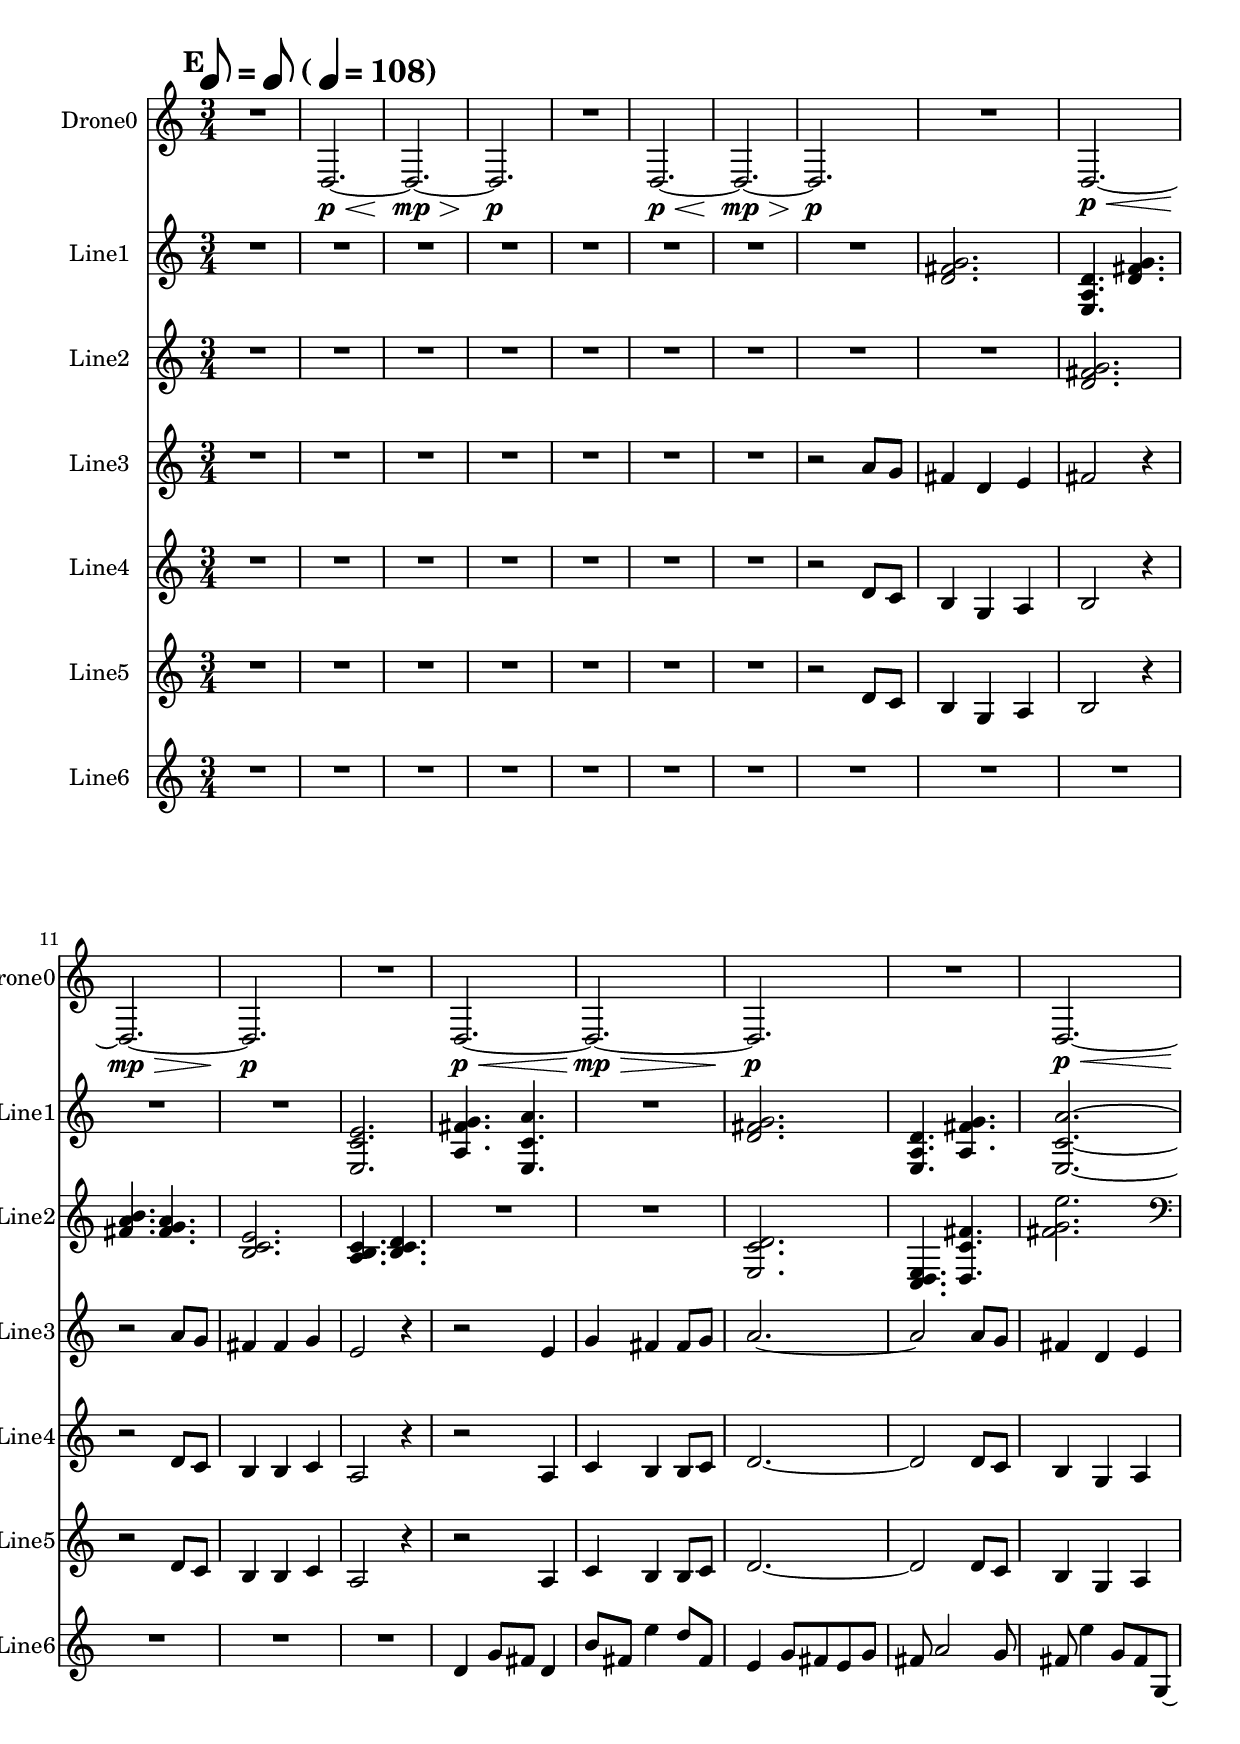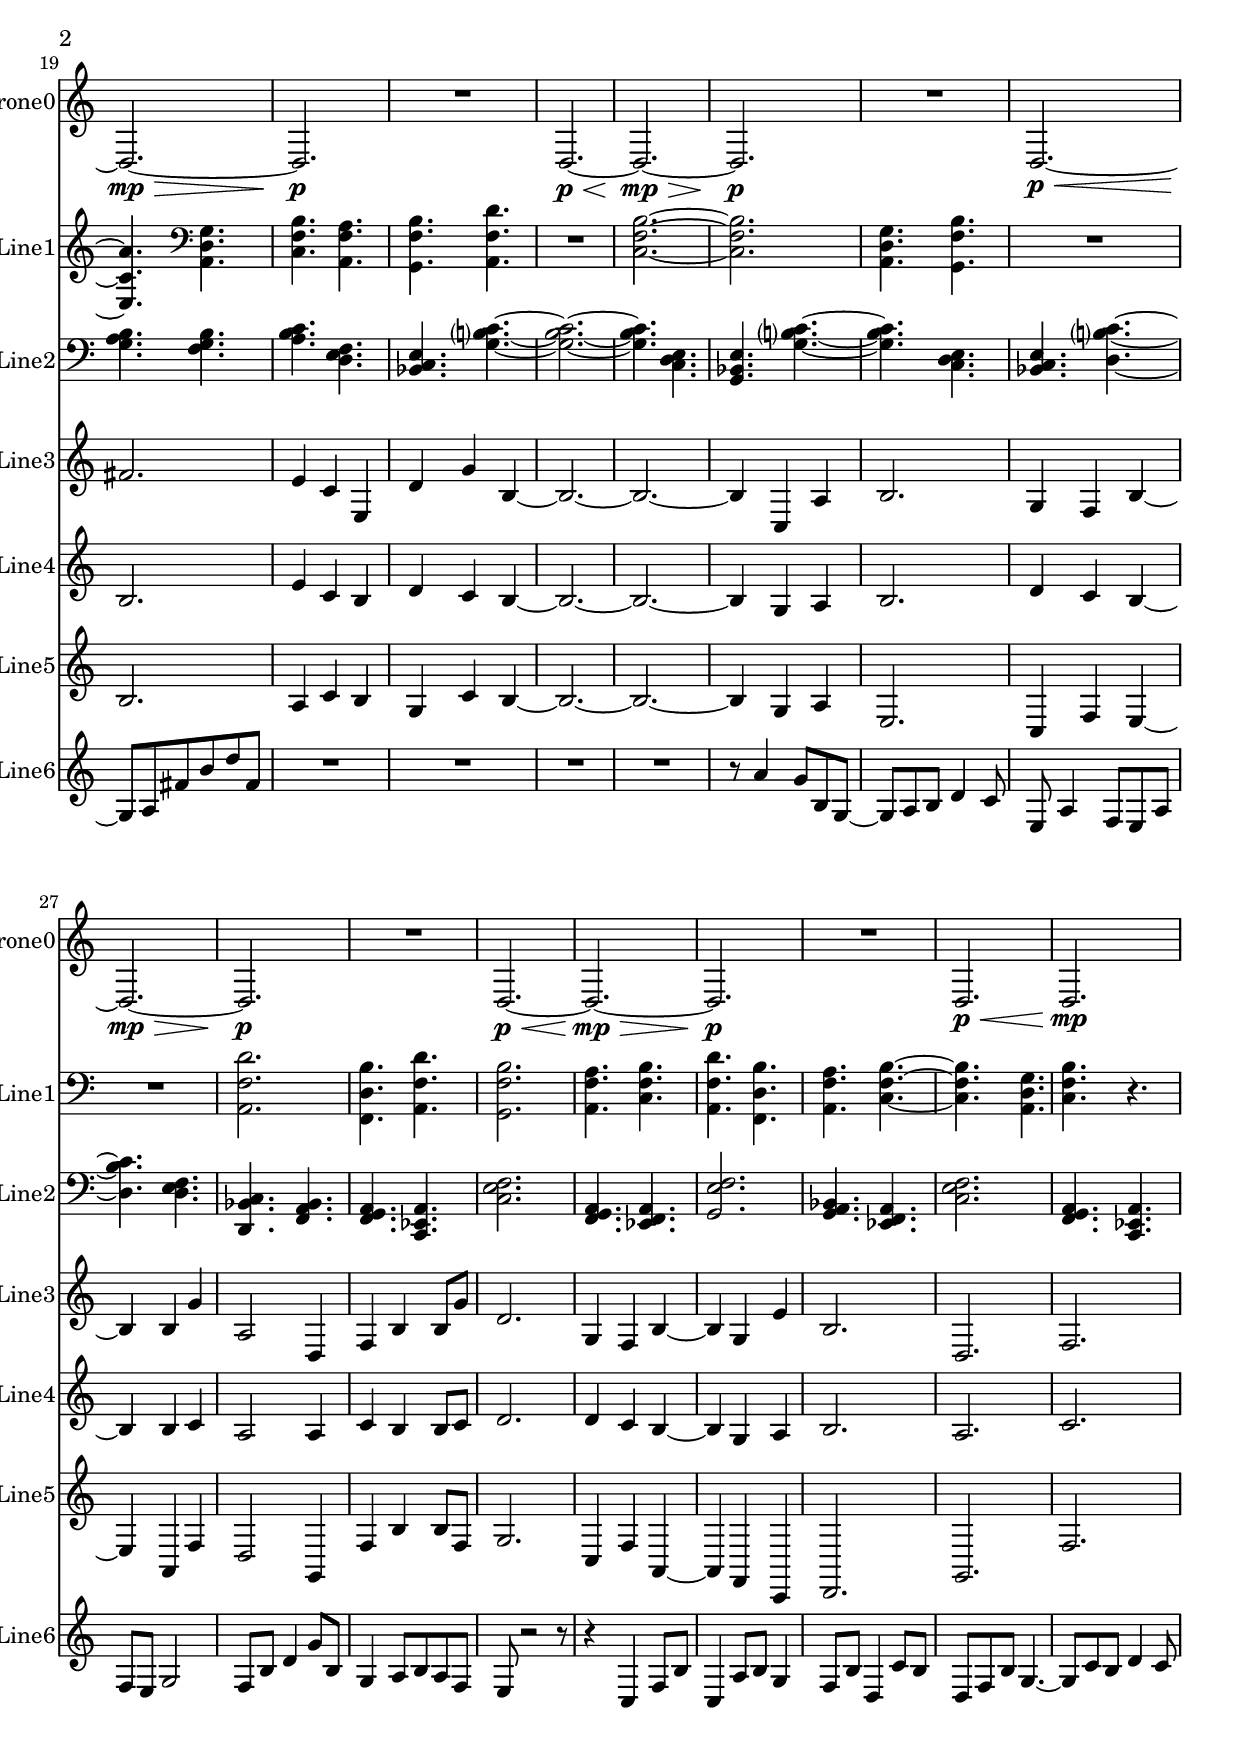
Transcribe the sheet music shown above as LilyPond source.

% 2016-11-06 00:33

\version "2.18.2"
\language "english"

\header {
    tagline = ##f
}

\layout {}

\paper {}

\score {
    \new Score <<
        \new Staff {
            \set Staff.instrumentName = \markup { Drone0 }
            \set Staff.shortInstrumentName = \markup { Drone0 }
            \time 3/4
            {
                \numericTimeSignature
                \bar "||"
                \compressFullBarRests
                \tempo \markup \fontsize #3 { \note #"8" #1 = \note #"8" #1 (\note #"4" #1 = 108) }
                \accidentalStyle modern-cautionary
                {
                    \mark #5
                    \mark #5
                    R1 * 3/4
                }
                d2. \p ~ \<
                d2. \mp ~ \>
                d2. \p
                {
                    R1 * 3/4
                }
                d2. \p ~ \<
                d2. \mp ~ \>
                d2. \p
                {
                    R1 * 3/4
                }
                d2. \p ~ \<
                d2. \mp ~ \>
                d2. \p
                {
                    R1 * 3/4
                }
                d2. \p ~ \<
                d2. \mp ~ \>
                d2. \p
                {
                    R1 * 3/4
                }
                d2. \p ~ \<
                d2. \mp ~ \>
                d2. \p
                {
                    R1 * 3/4
                }
                d2. \p ~ \<
                d2. \mp ~ \>
                d2. \p
                {
                    R1 * 3/4
                }
                d2. \p ~ \<
                d2. \mp ~ \>
                d2. \p
                {
                    R1 * 3/4
                }
                d2. \p ~ \<
                d2. \mp ~ \>
                d2. \p
                {
                    R1 * 3/4
                }
                d2. \p \<
                d2. \mp
            }
        }
        \new Staff {
            \set Staff.instrumentName = \markup { Line1 }
            \set Staff.shortInstrumentName = \markup { Line1 }
            \time 3/4
            {
                \numericTimeSignature
                \bar "||"
                \compressFullBarRests
                \tempo \markup \fontsize #3 { \note #"8" #1 = \note #"8" #1 (\note #"4" #1 = 108) }
                \accidentalStyle modern-cautionary
                {
                    \mark #5
                    \mark #5
                    R1 * 6
                }
                <d' fs' g'>2.
                <e a d'>4.
                <d' fs' g'>4.
                {
                    R1 * 3/2
                }
                <e c' e'>2.
                <a fs' g'>4.
                <e c' a'>4.
                {
                    R1 * 3/4
                }
                <d' fs' g'>2.
                <e a d'>4.
                <a fs' g'>4.
                <e c' a'>2. ~
                <e c' a'>4.
                \clef bass
                <a, d g>4.
                <c f b>4.
                <a, f a>4.
                <g, f b>4.
                <a, f d'>4.
                {
                    R1 * 3/4
                }
                <c f b>2. ~
                <c f b>2.
                <a, d g>4.
                <g, f b>4.
                {
                    R1 * 3/2
                }
                <a, f d'>2.
                <f, d b>4.
                <a, f d'>4.
                <g, f b>2.
                <a, f a>4.
                <c f b>4.
                <a, f d'>4.
                <f, d b>4.
                <a, f a>4.
                <c f b>4. ~
                <c f b>4.
                <a, d g>4.
                <c f b>4.
                r4.
            }
        }
        \new Staff {
            \set Staff.instrumentName = \markup { Line2 }
            \set Staff.shortInstrumentName = \markup { Line2 }
            \time 3/4
            {
                \numericTimeSignature
                \bar "||"
                \compressFullBarRests
                \tempo \markup \fontsize #3 { \note #"8" #1 = \note #"8" #1 (\note #"4" #1 = 108) }
                \accidentalStyle modern-cautionary
                {
                    \mark #5
                    \mark #5
                    R1 * 27/4
                }
                <d' fs' g'>2.
                <fs' a' b'>4.
                <fs' g' a'>4.
                <b c' e'>2.
                <a b c'>4.
                <b c' d'>4.
                {
                    R1 * 3/2
                }
                <e c' d'>2.
                <c d e>4.
                <d c' fs'>4.
                <fs' g' e''>2.
                \clef bass
                <g a b>4.
                <f g b>4.
                <a b c'>4.
                <d e f>4.
                <bf, c e>4.
                <g b c'>4. ~
                <g b c'>2. ~
                <g b c'>4.
                <c d e>4.
                <g, bf, e>4.
                <g b c'>4. ~
                <g b c'>4.
                <c d e>4.
                <bf, c e>4.
                <d b c'>4. ~
                <d b c'>4.
                <d e f>4.
                <d, bf, c>4.
                <f, a, bf,>4.
                <f, g, a,>4.
                <c, ef, a,>4.
                <c e f>2.
                <f, g, a,>4.
                <ef, f, a,>4.
                <g, e f>2.
                <g, a, bf,>4.
                <ef, f, a,>4.
                <c e f>2.
                <f, g, a,>4.
                <c, ef, a,>4.
            }
        }
        \new Staff {
            \set Staff.instrumentName = \markup { Line3 }
            \set Staff.shortInstrumentName = \markup { Line3 }
            \time 3/4
            {
                \numericTimeSignature
                \bar "||"
                \compressFullBarRests
                \tempo \markup \fontsize #3 { \note #"8" #1 = \note #"8" #1 (\note #"4" #1 = 108) }
                \accidentalStyle modern-cautionary
                {
                    \mark #5
                    \mark #5
                    R1 * 21/4
                }
                r2
                a'8 [
                g'8 ]
                fs'4
                d'4
                e'4
                fs'2
                r4
                r2
                a'8 [
                g'8 ]
                fs'4
                fs'4
                g'4
                e'2
                r4
                r2
                e'4
                g'4
                fs'4
                fs'8 [
                g'8 ]
                a'2. ~
                a'2
                a'8 [
                g'8 ]
                fs'4
                d'4
                e'4
                fs'2.
                e'4
                c'4
                e4
                d'4
                g'4
                b4 ~
                b2. ~
                b2. ~
                b4
                c4
                a4
                b2.
                g4
                f4
                b4 ~
                b4
                b4
                g'4
                a2
                d4
                f4
                b4
                b8 [
                g'8 ]
                d'2.
                g4
                f4
                b4 ~
                b4
                g4
                e'4
                b2.
                d2.
                f2.
            }
        }
        \new Staff {
            \set Staff.instrumentName = \markup { Line4 }
            \set Staff.shortInstrumentName = \markup { Line4 }
            \time 3/4
            {
                \numericTimeSignature
                \bar "||"
                \compressFullBarRests
                \tempo \markup \fontsize #3 { \note #"8" #1 = \note #"8" #1 (\note #"4" #1 = 108) }
                \accidentalStyle modern-cautionary
                {
                    \mark #5
                    \mark #5
                    R1 * 21/4
                }
                r2
                d'8 [
                c'8 ]
                b4
                g4
                a4
                b2
                r4
                r2
                d'8 [
                c'8 ]
                b4
                b4
                c'4
                a2
                r4
                r2
                a4
                c'4
                b4
                b8 [
                c'8 ]
                d'2. ~
                d'2
                d'8 [
                c'8 ]
                b4
                g4
                a4
                b2.
                e'4
                c'4
                b4
                d'4
                c'4
                b4 ~
                b2. ~
                b2. ~
                b4
                g4
                a4
                b2.
                d'4
                c'4
                b4 ~
                b4
                b4
                c'4
                a2
                a4
                c'4
                b4
                b8 [
                c'8 ]
                d'2.
                d'4
                c'4
                b4 ~
                b4
                g4
                a4
                b2.
                a2.
                c'2.
            }
        }
        \new Staff {
            \set Staff.instrumentName = \markup { Line5 }
            \set Staff.shortInstrumentName = \markup { Line5 }
            \time 3/4
            {
                \numericTimeSignature
                \bar "||"
                \compressFullBarRests
                \tempo \markup \fontsize #3 { \note #"8" #1 = \note #"8" #1 (\note #"4" #1 = 108) }
                \accidentalStyle modern-cautionary
                {
                    \mark #5
                    \mark #5
                    R1 * 21/4
                }
                r2
                d'8 [
                c'8 ]
                b4
                g4
                a4
                b2
                r4
                r2
                d'8 [
                c'8 ]
                b4
                b4
                c'4
                a2
                r4
                r2
                a4
                c'4
                b4
                b8 [
                c'8 ]
                d'2. ~
                d'2
                d'8 [
                c'8 ]
                b4
                g4
                a4
                b2.
                a4
                c'4
                b4
                g4
                c'4
                b4 ~
                b2. ~
                b2. ~
                b4
                g4
                a4
                e2.
                c4
                f4
                e4 ~
                e4
                a,4
                f4
                d2
                g,4
                f4
                b4
                b8 [
                f8 ]
                g2.
                c4
                f4
                a,4 ~
                a,4
                f,4
                c,4
                d,2.
                g,2.
                f2.
            }
        }
        \new Staff {
            \set Staff.instrumentName = \markup { Line6 }
            \set Staff.shortInstrumentName = \markup { Line6 }
            \time 3/4
            {
                \numericTimeSignature
                \bar "||"
                \compressFullBarRests
                \tempo \markup \fontsize #3 { \note #"8" #1 = \note #"8" #1 (\note #"4" #1 = 108) }
                \accidentalStyle modern-cautionary
                {
                    \mark #5
                    \mark #5
                    R1 * 39/4
                }
                d'4
                g'8 [
                fs'8 ]
                d'4
                b'8 [
                fs'8 ]
                e''4
                d''8 [
                fs'8 ]
                e'4
                g'8 [
                fs'8
                e'8
                g'8 ]
                fs'8
                a'2
                g'8
                fs'8
                e''4
                g'8 [
                fs'8
                g8 ~ ]
                g8 [
                a8
                fs'8
                b'8
                d''8
                fs'8 ]
                {
                    R1 * 3
                }
                r8
                a'4
                g'8 [
                b8
                g8 ~ ]
                g8 [
                a8
                b8 ]
                d'4
                c'8
                e8
                a4
                f8 [
                e8
                a8 ]
                f8 [
                e8 ]
                g2
                f8 [
                b8 ]
                d'4
                g'8 [
                b8 ]
                g4
                a8 [
                b8
                a8
                f8 ]
                e8
                r2
                r8
                r4
                c4
                f8 [
                b8 ]
                c4
                a8 [
                b8 ]
                g4
                f8 [
                b8 ]
                d4
                c'8 [
                b8 ]
                d8 [
                f8
                b8 ]
                g4. ~
                g8 [
                c'8
                b8 ]
                d'4
                c'8
            }
        }
    >>
}